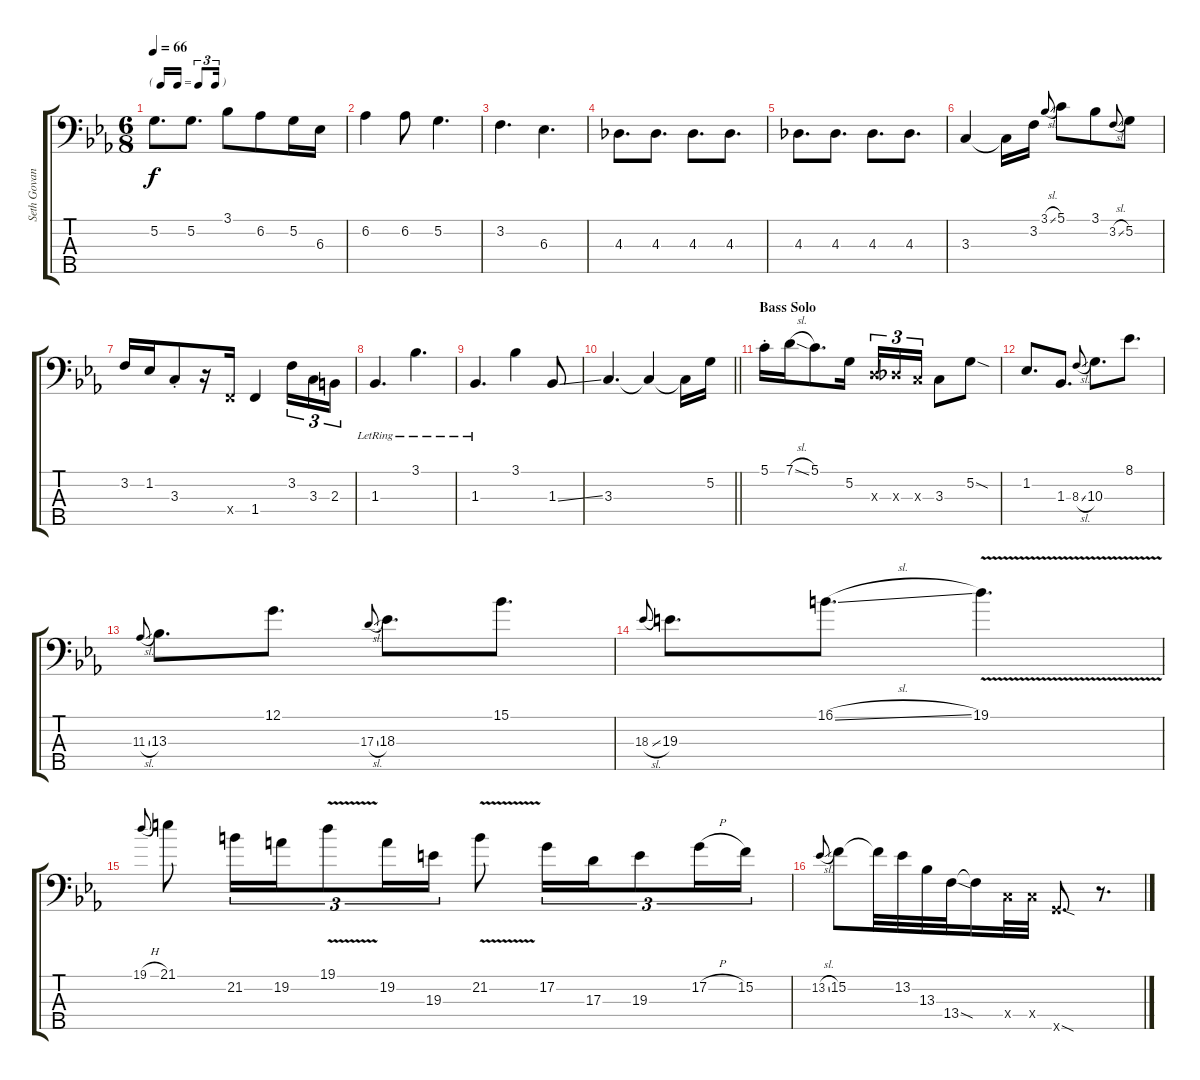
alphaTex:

\track ("Seth Govan, 5-stringed Bass" "Seth Govan") {instrument electricbassfinger}
\staff {score tabs}
\tuning (G2 D2 A1 E1 B0) {hide}
\ts (6 8)
\tf triplet16th
\tempo 66
\clef f4
\ks cminor
5.2.8{d dy f} 5.2.8{d} 3.1.8 6.2.8 5.2.16 6.3.16 |
6.2.4 6.2.8 5.2.4{d} |
3.2.4{d} 6.3.4{d} |
4.3.8{d} 4.3.8{d} 4.3.8{d} 4.3.8{d} |
4.3.8{d} 4.3.8{d} 4.3.8{d} 4.3.8{d} |
3.3.4 3.3{t}.16 3.2.16 3.1{sl}.8{gr onbeat} 5.1.8 3.1.8 3.2{sl}.8{gr onbeat} 5.2.8 |
3.2.16 1.2.16 3.3{st}.8 r.16 1.4{x}.16 1.4.4 3.2.16{tu (3 2)} 3.3.16{tu (3 2)} 2.3.16{tu (3 2)} |
1.3{lr}.4{d} 3.1{lr}.4{d} |
1.3{lr}.4{d} 3.1.4 1.3{ss}.8 |
\barLineRight lightlight
3.3.4{d} 3.3{t}.4 3.3{t}.16 5.2.16 |
\section ("" "Bass Solo")
5.1{st}.16 7.1{sl}.16 5.1.8{d} 5.2.16 5.3{x}.16{tu (3 2)} 4.3{x}.16{tu (3 2)} 3.3{x}.16{tu (3 2)} 3.3.8 5.2{sod}.8 |
1.2.8{d} 1.3.8{d} 8.3{sl}.8{gr onbeat} 10.3.8{d} 8.1.8{d} |
11.3{sl}.8{gr onbeat} 13.3.8{d} 12.1.8{d} 17.3{sl}.8{gr onbeat} 18.3.8{d} 15.1.8{d} |
18.3{sl}.8{gr onbeat} 19.3.8{d} 16.1{sl}.8{d} 19.1{v}.4{d} |
19.1{h}.8{gr onbeat} 21.1.8 21.2.16{tu (3 2)} 19.2.16{tu (3 2)} 19.1{v}.8{tu (3 2)} 19.2.16{tu (3 2)} 19.3.16{tu (3 2)} 21.2{v}.8 17.2.16{tu (3 2)} 17.3.16{tu (3 2)} 19.3.8{tu (3 2)} 17.2{h}.16{tu (3 2)} 15.2.16{tu (3 2)} |
13.2{sl}.8{gr onbeat} 15.2.8 15.2{t}.32 13.2.32 13.3.32 13.4{sod}.32{beam splitsecondary} 13.4{t}.16 8.4{x}.32 8.4{x}.32 8.5{sod x}.8{d} r.8{d}
